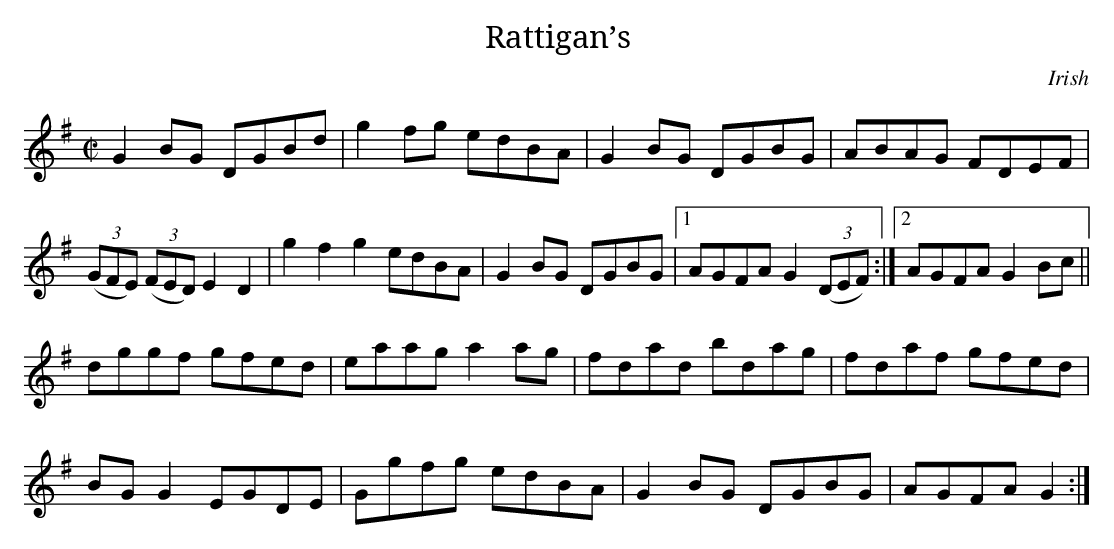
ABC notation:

X:1
T:Rattigan’s
M:C|
K:G
G2 BG DGBd | g2 fg edBA | G2 BG DGBG | ABAG FDEF |
(3(GFE) (3(FED) E2 D2 | g2 f2 g2 edBA | G2 BG DGBG |1 AGFA G2 (3(DEF) :|2 AGFA G2 Bc ||
dggf gfed | eaag a2 ag | fdad bdag | fdaf gfed |
BG G2 EGDE | Ggfg edBA | G2 BG DGBG | AGFA G2 :|
